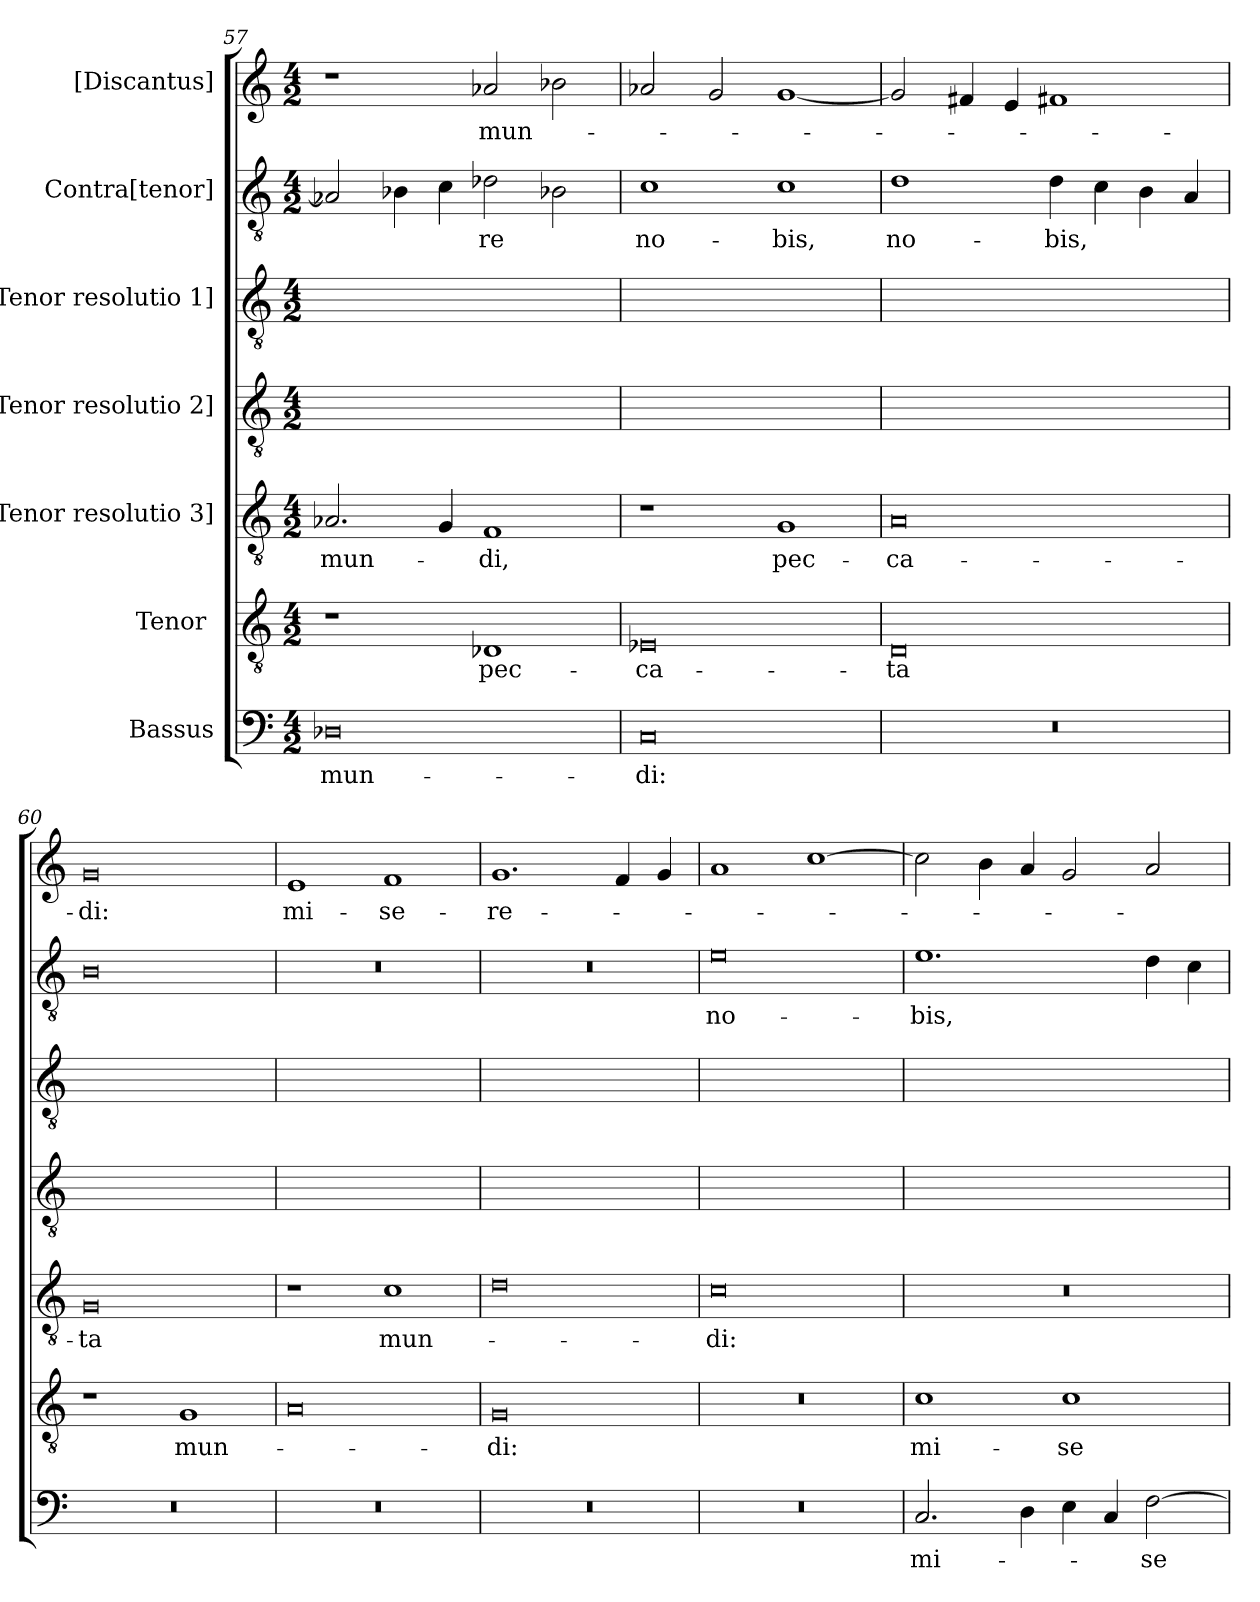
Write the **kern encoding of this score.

**kern	**text	**kern	**text	**kern	**text	**kern	**kern	**kern	**text	**kern	**text
*part7	*part7	*part6	*part6	*part5	*part5	*part4	*part3	*part2	*part2	*part1	*part1
*staff7	*staff7	*staff6	*staff6	*staff5	*staff5	*staff4	*staff3	*staff2	*staff2	*staff1	*staff1
*I"Bassus	*	*I"Tenor [4]	*	*I"[Tenor resolutio 3]	*	*I"[Tenor resolutio 2]	*I"[Tenor resolutio 1]	*I"Contra[tenor]	*	*I"[Discantus]	*
*clefF4	*	*clefGv2	*	*clefGv2	*	*clefGv2	*clefGv2	*clefGv2	*	*clefG2	*
*k[]	*	*k[]	*	*k[]	*	*k[]	*k[]	*k[]	*	*k[]	*
*M4/2	*	*M4/2	*	*M4/2	*	*M4/2	*M4/2	*M4/2	*	*M4/2	*
=57	=57	=57	=57	=57	=57	=57	=57	=57	=57	=57	=57
0D-X\	mun-	1r	.	2.A-X/	mun-	0ryy	0ryy	2A-X/]	.	1r	.
.	.	.	.	.	.	.	.	4B-X\	.	.	.
.	.	.	.	4G/	.	.	.	4c\	.	.	.
.	.	1D-X/	pec-	1F/	-di,	.	.	2d-X\	-re	2a-X/	mun-
.	.	.	.	.	.	.	.	2B-X\	.	2b-X\	.
=58	=58	=58	=58	=58	=58	=58	=58	=58	=58	=58	=58
0C/	-di:	0E-X/	-ca-	1r	.	0ryy	0ryy	1c\	no-	2a-X/	.
.	.	.	.	.	.	.	.	.	.	2g/	.
.	.	.	.	1G/	pec-	.	.	1c\	-bis,	[1g/	.
=59	=59	=59	=59	=59	=59	=59	=59	=59	=59	=59	=59
0r	.	0D/	-ta	0A/	-ca-	0ryy	0ryy	1d\	no-	2g/]	.
.	.	.	.	.	.	.	.	.	.	4f#X/	.
.	.	.	.	.	.	.	.	.	.	4e/	.
.	.	.	.	.	.	.	.	4d\	-bis,	1f#X/	.
.	.	.	.	.	.	.	.	4c\	.	.	.
.	.	.	.	.	.	.	.	4B\	.	.	.
.	.	.	.	.	.	.	.	4A/	.	.	.
=60	=60	=60	=60	=60	=60	=60	=60	=60	=60	=60	=60
0r	.	1r	.	0G/	-ta	0ryy	0ryy	0B\	.	0g/	-di:
.	.	1G/	mun-	.	.	.	.	.	.	.	.
=61	=61	=61	=61	=61	=61	=61	=61	=61	=61	=61	=61
0r	.	0A/	.	1r	.	0ryy	0ryy	0r	.	1e/	mi-
.	.	.	.	1c\	mun-	.	.	.	.	1f/	-se-
=62	=62	=62	=62	=62	=62	=62	=62	=62	=62	=62	=62
0r	.	0G/	-di:	0d\	.	0ryy	0ryy	0r	.	1.g/	-re-
.	.	.	.	.	.	.	.	.	.	4f/	.
.	.	.	.	.	.	.	.	.	.	4g/	.
=63	=63	=63	=63	=63	=63	=63	=63	=63	=63	=63	=63
0r	.	0r	.	0c\	-di:	0ryy	0ryy	0e\	no-	1a/	.
.	.	.	.	.	.	.	.	.	.	[1cc\	.
=64	=64	=64	=64	=64	=64	=64	=64	=64	=64	=64	=64
2.C/	mi-	1c\	mi-	0r	.	0ryy	0ryy	1.e\	-bis,	2cc\]	.
.	.	.	.	.	.	.	.	.	.	4b\	.
4D\	.	.	.	.	.	.	.	.	.	4a/	.
4E\	.	1c\	-se-	.	.	.	.	.	.	2g/	.
4C/	.	.	.	.	.	.	.	.	.	.	.
[2F\	-se-	.	.	.	.	.	.	4d\	.	2a/	.
.	.	.	.	.	.	.	.	4c\	.	.	.
=	=	=	=	=	=	=	=	=	=	=	=
*-	*-	*-	*-	*-	*-	*-	*-	*-	*-	*-	*-
